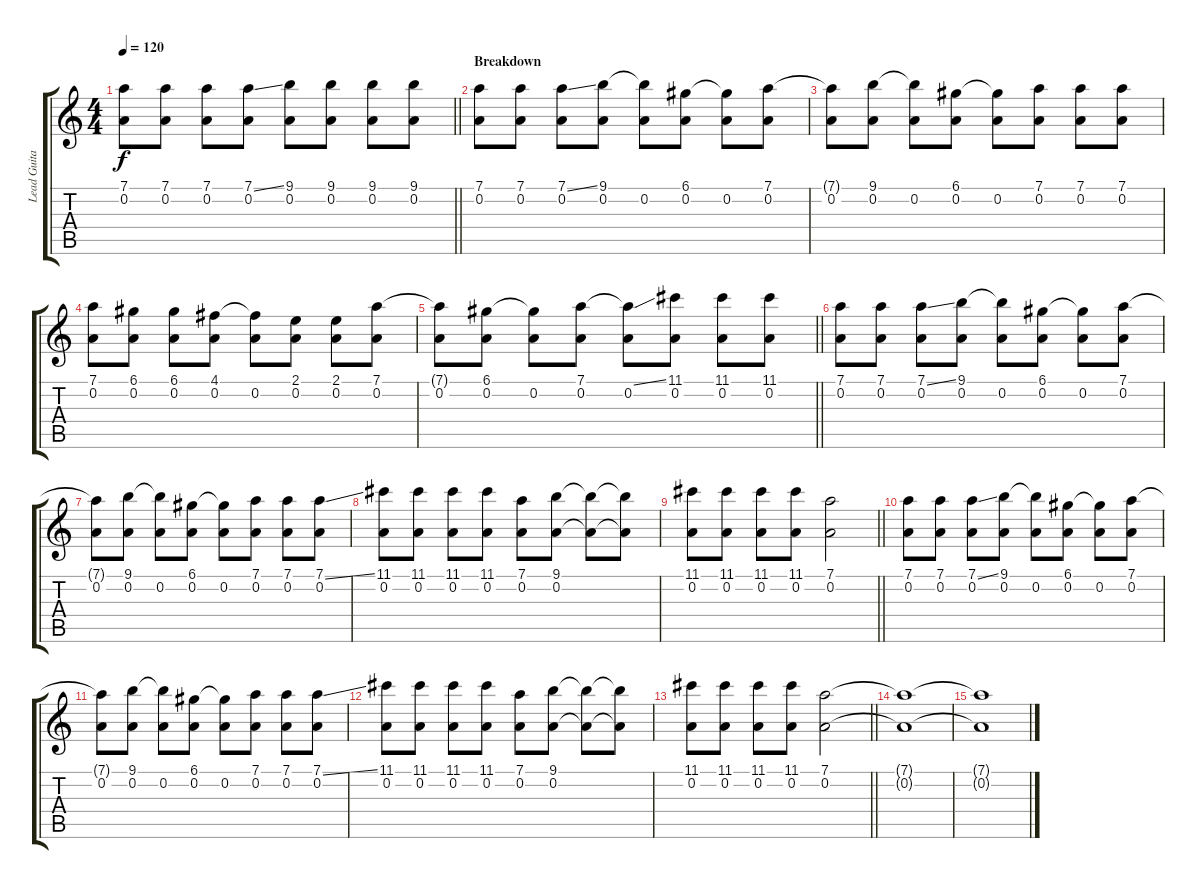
\track ("Lead Guitar" "Lead Guita") {instrument overdrivenguitar}
\staff {score tabs}
\tuning (D4 A3 F3 C3 G2 C2) {hide}
\ts (4 4)
\tempo 120
\clef g2
\barLineRight lightlight
\ks c
(7.1 0.2).8{dy f} (7.1 0.2).8 (7.1 0.2).8 (7.1{ss} 0.2).8 (9.1 0.2).8 (9.1 0.2).8 (9.1 0.2).8 (9.1 0.2).8 |
\section ("" "Breakdown")
(7.1 0.2).8 (7.1 0.2).8 (7.1{ss} 0.2).8 (9.1 0.2).8 (9.1{t} 0.2).8 (6.1 0.2).8 (6.1{t} 0.2).8 (7.1 0.2).8 |
(7.1{t} 0.2).8 (9.1 0.2).8 (9.1{t} 0.2).8 (6.1 0.2).8 (6.1{t} 0.2).8 (7.1 0.2).8 (7.1 0.2).8 (7.1 0.2).8 |
(7.1 0.2).8 (6.1 0.2).8 (6.1 0.2).8 (4.1 0.2).8 (4.1{t} 0.2).8 (2.1 0.2).8 (2.1 0.2).8 (7.1 0.2).8 |
\barLineRight lightlight
(7.1{t} 0.2).8 (6.1 0.2).8 (6.1{t} 0.2).8 (7.1 0.2).8 (7.1{ss t} 0.2).8 (11.1 0.2).8 (11.1 0.2).8 (11.1 0.2).8 |
(7.1 0.2).8 (7.1 0.2).8 (7.1{ss} 0.2).8 (9.1 0.2).8 (9.1{t} 0.2).8 (6.1 0.2).8 (6.1{t} 0.2).8 (7.1 0.2).8 |
(7.1{t} 0.2).8 (9.1 0.2).8 (9.1{t} 0.2).8 (6.1 0.2).8 (6.1{t} 0.2).8 (7.1 0.2).8 (7.1 0.2).8 (7.1{ss} 0.2).8 |
(11.1 0.2).8 (11.1 0.2).8 (11.1 0.2).8 (11.1 0.2).8 (7.1 0.2).8 (9.1 0.2).8 (9.1{t} 0.2{t}).8 (9.1{t} 0.2{t}).8 |
\barLineRight lightlight
(11.1 0.2).8 (11.1 0.2).8 (11.1 0.2).8 (11.1 0.2).8 (7.1 0.2).2 |
(7.1 0.2).8{volume 3} (7.1 0.2).8 (7.1{ss} 0.2).8 (9.1 0.2).8 (9.1{t} 0.2).8 (6.1 0.2).8 (6.1{t} 0.2).8 (7.1 0.2).8 |
(7.1{t} 0.2).8 (9.1 0.2).8 (9.1{t} 0.2).8 (6.1 0.2).8 (6.1{t} 0.2).8 (7.1 0.2).8 (7.1 0.2).8 (7.1{ss} 0.2).8 |
(11.1 0.2).8 (11.1 0.2).8 (11.1 0.2).8 (11.1 0.2).8 (7.1 0.2).8 (9.1 0.2).8 (9.1{t} 0.2{t}).8 (9.1{t} 0.2{t}).8 |
\barLineRight lightlight
(11.1 0.2).8 (11.1 0.2).8 (11.1 0.2).8 (11.1 0.2).8 (7.1 0.2).2 |
(7.1{t} 0.2{t}).1{volume 1} |
(7.1{t} 0.2{t}).1
